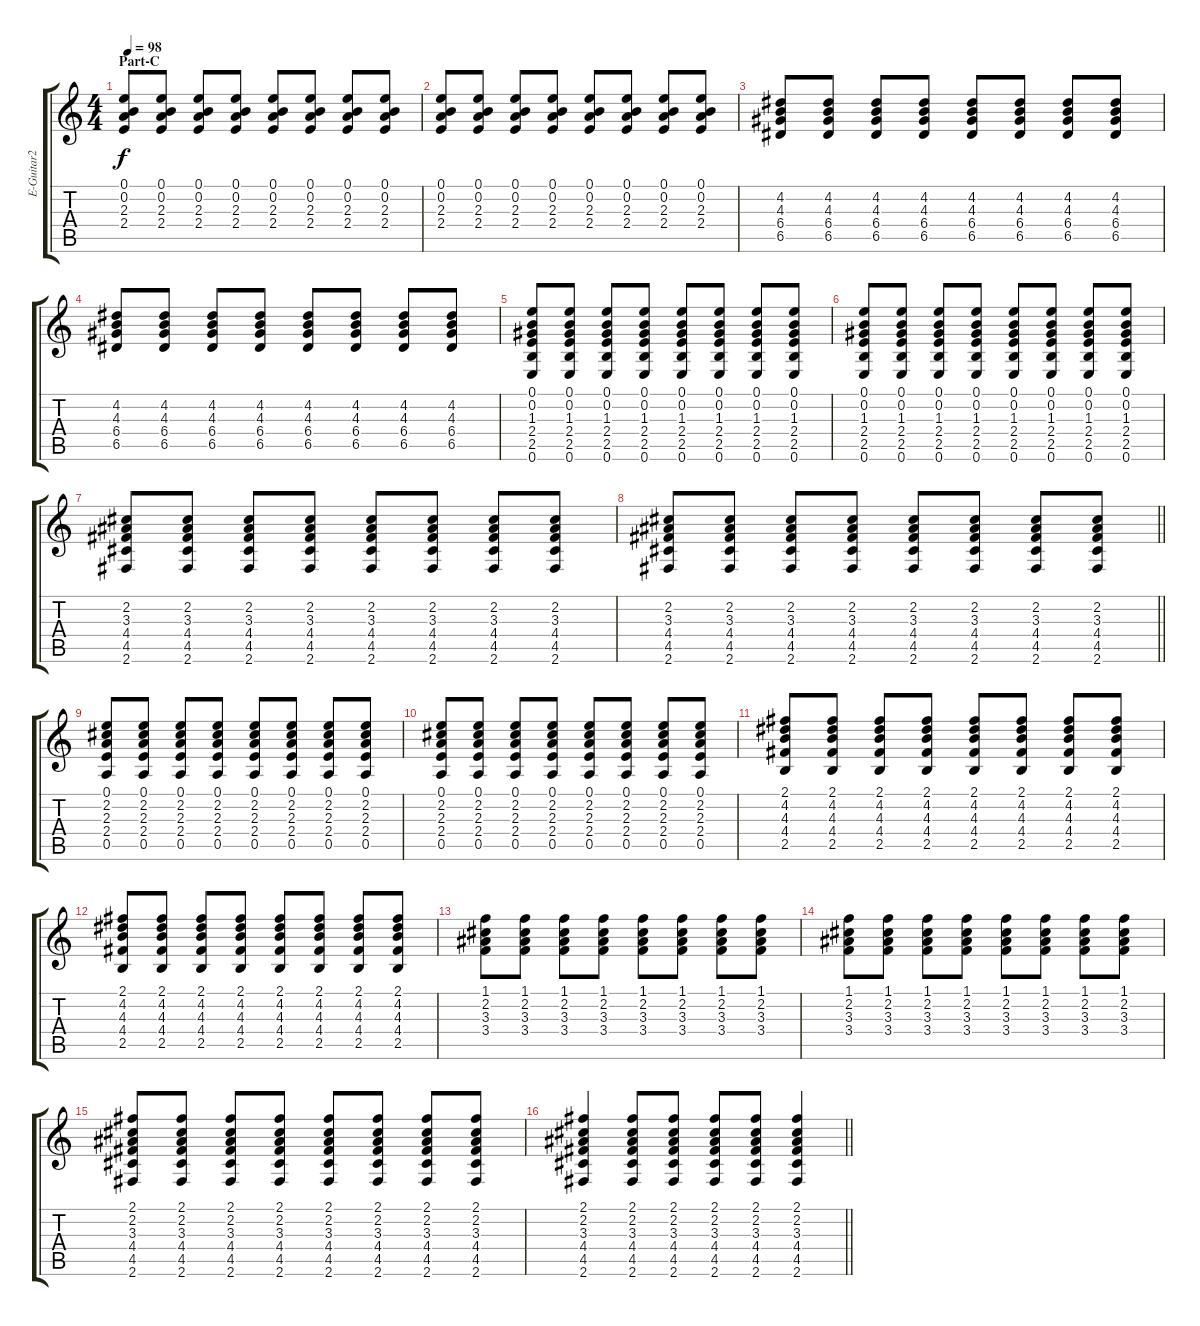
\track ("E-Guitar2" "E-Guitar2") {instrument overdrivenguitar}
\staff {score tabs}
\tuning (E4 B3 G3 D3 A2 E2) {hide}
\ts (4 4)
\section ("" "Part-C")
\tempo 98
\clef g2
\ks c
(0.1 0.2 2.3 2.4).8{dy f} (0.1 0.2 2.3 2.4).8 (0.1 0.2 2.3 2.4).8 (0.1 0.2 2.3 2.4).8 (0.1 0.2 2.3 2.4).8 (0.1 0.2 2.3 2.4).8 (0.1 0.2 2.3 2.4).8 (0.1 0.2 2.3 2.4).8 |
(0.1 0.2 2.3 2.4).8 (0.1 0.2 2.3 2.4).8 (0.1 0.2 2.3 2.4).8 (0.1 0.2 2.3 2.4).8 (0.1 0.2 2.3 2.4).8 (0.1 0.2 2.3 2.4).8 (0.1 0.2 2.3 2.4).8 (0.1 0.2 2.3 2.4).8 |
(4.2 4.3 6.4 6.5).8 (4.2 4.3 6.4 6.5).8 (4.2 4.3 6.4 6.5).8 (4.2 4.3 6.4 6.5).8 (4.2 4.3 6.4 6.5).8 (4.2 4.3 6.4 6.5).8 (4.2 4.3 6.4 6.5).8 (4.2 4.3 6.4 6.5).8 |
(4.2 4.3 6.4 6.5).8 (4.2 4.3 6.4 6.5).8 (4.2 4.3 6.4 6.5).8 (4.2 4.3 6.4 6.5).8 (4.2 4.3 6.4 6.5).8 (4.2 4.3 6.4 6.5).8 (4.2 4.3 6.4 6.5).8 (4.2 4.3 6.4 6.5).8 |
(0.1 0.2 1.3 2.4 2.5 0.6).8 (0.1 0.2 1.3 2.4 2.5 0.6).8 (0.1 0.2 1.3 2.4 2.5 0.6).8 (0.1 0.2 1.3 2.4 2.5 0.6).8 (0.1 0.2 1.3 2.4 2.5 0.6).8 (0.1 0.2 1.3 2.4 2.5 0.6).8 (0.1 0.2 1.3 2.4 2.5 0.6).8 (0.1 0.2 1.3 2.4 2.5 0.6).8 |
(0.1 0.2 1.3 2.4 2.5 0.6).8 (0.1 0.2 1.3 2.4 2.5 0.6).8 (0.1 0.2 1.3 2.4 2.5 0.6).8 (0.1 0.2 1.3 2.4 2.5 0.6).8 (0.1 0.2 1.3 2.4 2.5 0.6).8 (0.1 0.2 1.3 2.4 2.5 0.6).8 (0.1 0.2 1.3 2.4 2.5 0.6).8 (0.1 0.2 1.3 2.4 2.5 0.6).8 |
(2.2 3.3 4.4 4.5 2.6).8 (2.2 3.3 4.4 4.5 2.6).8 (2.2 3.3 4.4 4.5 2.6).8 (2.2 3.3 4.4 4.5 2.6).8 (2.2 3.3 4.4 4.5 2.6).8 (2.2 3.3 4.4 4.5 2.6).8 (2.2 3.3 4.4 4.5 2.6).8 (2.2 3.3 4.4 4.5 2.6).8 |
\barLineRight lightlight
(2.2 3.3 4.4 4.5 2.6).8 (2.2 3.3 4.4 4.5 2.6).8 (2.2 3.3 4.4 4.5 2.6).8 (2.2 3.3 4.4 4.5 2.6).8 (2.2 3.3 4.4 4.5 2.6).8 (2.2 3.3 4.4 4.5 2.6).8 (2.2 3.3 4.4 4.5 2.6).8 (2.2 3.3 4.4 4.5 2.6).8 |
(0.1 2.2 2.3 2.4 0.5).8 (0.1 2.2 2.3 2.4 0.5).8 (0.1 2.2 2.3 2.4 0.5).8 (0.1 2.2 2.3 2.4 0.5).8 (0.1 2.2 2.3 2.4 0.5).8 (0.1 2.2 2.3 2.4 0.5).8 (0.1 2.2 2.3 2.4 0.5).8 (0.1 2.2 2.3 2.4 0.5).8 |
(0.1 2.2 2.3 2.4 0.5).8 (0.1 2.2 2.3 2.4 0.5).8 (0.1 2.2 2.3 2.4 0.5).8 (0.1 2.2 2.3 2.4 0.5).8 (0.1 2.2 2.3 2.4 0.5).8 (0.1 2.2 2.3 2.4 0.5).8 (0.1 2.2 2.3 2.4 0.5).8 (0.1 2.2 2.3 2.4 0.5).8 |
(2.1 4.2 4.3 4.4 2.5).8 (2.1 4.2 4.3 4.4 2.5).8 (2.1 4.2 4.3 4.4 2.5).8 (2.1 4.2 4.3 4.4 2.5).8 (2.1 4.2 4.3 4.4 2.5).8 (2.1 4.2 4.3 4.4 2.5).8 (2.1 4.2 4.3 4.4 2.5).8 (2.1 4.2 4.3 4.4 2.5).8 |
(2.1 4.2 4.3 4.4 2.5).8 (2.1 4.2 4.3 4.4 2.5).8 (2.1 4.2 4.3 4.4 2.5).8 (2.1 4.2 4.3 4.4 2.5).8 (2.1 4.2 4.3 4.4 2.5).8 (2.1 4.2 4.3 4.4 2.5).8 (2.1 4.2 4.3 4.4 2.5).8 (2.1 4.2 4.3 4.4 2.5).8 |
(1.1 2.2 3.3 3.4).8 (1.1 2.2 3.3 3.4).8 (1.1 2.2 3.3 3.4).8 (1.1 2.2 3.3 3.4).8 (1.1 2.2 3.3 3.4).8 (1.1 2.2 3.3 3.4).8 (1.1 2.2 3.3 3.4).8 (1.1 2.2 3.3 3.4).8 |
(1.1 2.2 3.3 3.4).8 (1.1 2.2 3.3 3.4).8 (1.1 2.2 3.3 3.4).8 (1.1 2.2 3.3 3.4).8 (1.1 2.2 3.3 3.4).8 (1.1 2.2 3.3 3.4).8 (1.1 2.2 3.3 3.4).8 (1.1 2.2 3.3 3.4).8 |
(2.1 2.2 3.3 4.4 4.5 2.6).8 (2.1 2.2 3.3 4.4 4.5 2.6).8 (2.1 2.2 3.3 4.4 4.5 2.6).8 (2.1 2.2 3.3 4.4 4.5 2.6).8 (2.1 2.2 3.3 4.4 4.5 2.6).8 (2.1 2.2 3.3 4.4 4.5 2.6).8 (2.1 2.2 3.3 4.4 4.5 2.6).8 (2.1 2.2 3.3 4.4 4.5 2.6).8 |
\barLineRight lightlight
(2.1 2.2 3.3 4.4 4.5 2.6).4 (2.1 2.2 3.3 4.4 4.5 2.6).8 (2.1 2.2 3.3 4.4 4.5 2.6).8 (2.1 2.2 3.3 4.4 4.5 2.6).8 (2.1 2.2 3.3 4.4 4.5 2.6).8 (2.1 2.2 3.3 4.4 4.5 2.6).4
